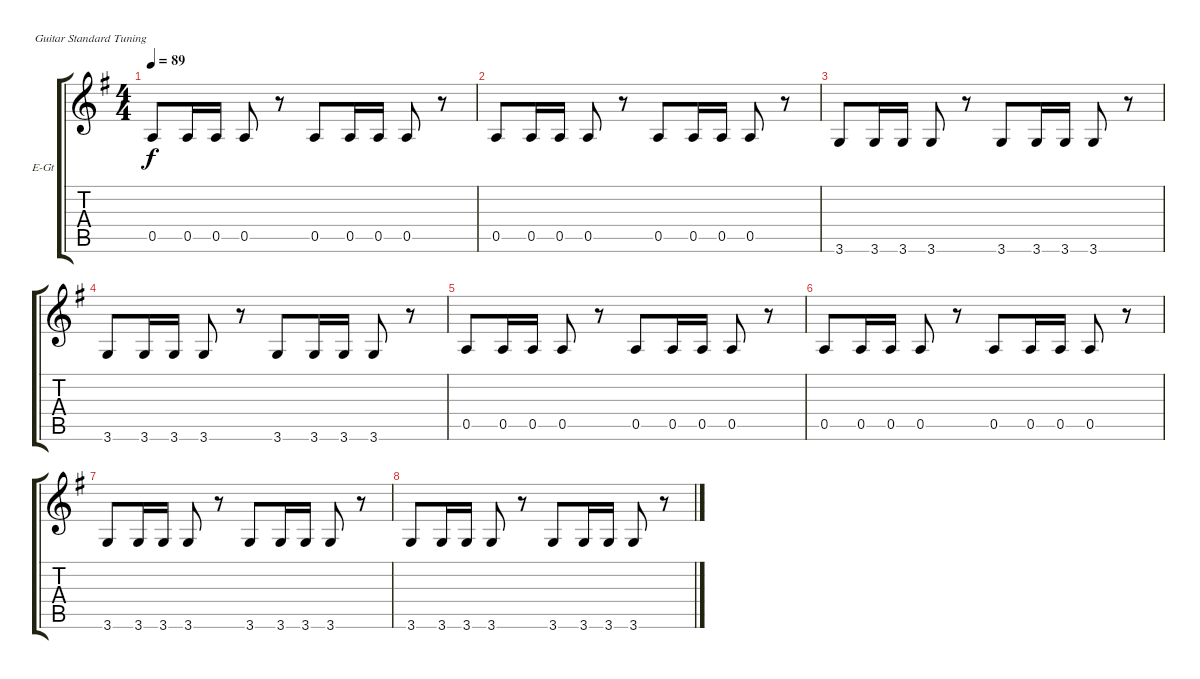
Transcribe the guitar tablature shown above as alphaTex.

\bracketExtendMode groupsimilarinstruments
\firstSystemTrackNameOrientation horizontal
\otherSystemsTrackNameOrientation horizontal
\track ("Guitar" "E-Gt") {instrument overdrivenguitar}
\staff {score tabs}
\tuning (E4 B3 G3 D3 A2 E2)
\ts (4 4)
\tempo 89
\clef g2
\scale
0.5
\ks eminor
0.5.8{dy f} 0.5.16 0.5.16 0.5.8 r.8 0.5.8 0.5.16 0.5.16 0.5.8 r.8 |
\scale
0.5 0.5.8 0.5.16 0.5.16 0.5.8 r.8 0.5.8 0.5.16 0.5.16 0.5.8 r.8 |
\scale
0.5 3.6.8 3.6.16 3.6.16 3.6.8 r.8 3.6.8 3.6.16 3.6.16 3.6.8 r.8 |
\scale
0.5 3.6.8 3.6.16 3.6.16 3.6.8 r.8 3.6.8 3.6.16 3.6.16 3.6.8 r.8 |
\scale
0.5 0.5.8 0.5.16 0.5.16 0.5.8 r.8 0.5.8 0.5.16 0.5.16 0.5.8 r.8 |
\scale
0.5 0.5.8 0.5.16 0.5.16 0.5.8 r.8 0.5.8 0.5.16 0.5.16 0.5.8 r.8 |
\scale
0.5 3.6.8 3.6.16 3.6.16 3.6.8 r.8 3.6.8 3.6.16 3.6.16 3.6.8 r.8 |
\scale
0.5 3.6.8 3.6.16 3.6.16 3.6.8 r.8 3.6.8 3.6.16 3.6.16 3.6.8 r.8
